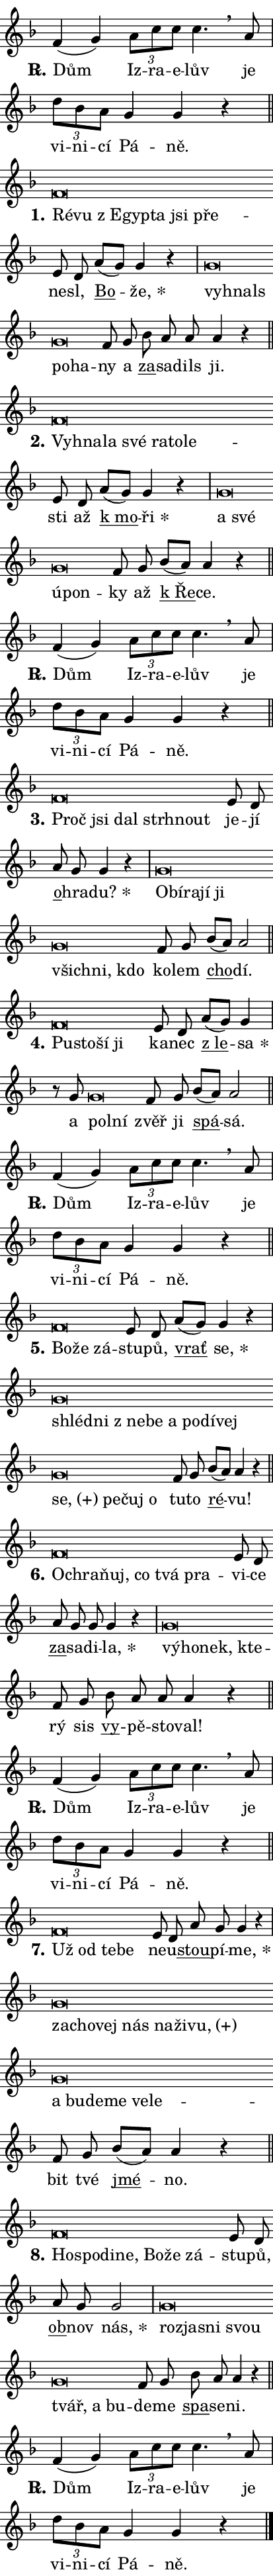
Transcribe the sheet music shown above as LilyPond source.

\version "2.24.0"
\header { tagline = "" }
\paper {
  indent = 0\cm
  top-margin = 0\cm
  right-margin = 0\cm
  bottom-margin = 0\cm
  left-margin = 0\cm
  paper-width = 7\cm
  page-breaking = #ly:one-page-breaking
  system-system-spacing.basic-distance = #11
  score-system-spacing.basic-distance = #11
  ragged-last = ##f
}


%% Author: Thomas Morley
%% https://lists.gnu.org/archive/html/lilypond-user/2020-05/msg00002.html
#(define (line-position grob)
"Returns position of @var[grob} in current system:
   @code{'start}, if at first time-step
   @code{'end}, if at last time-step
   @code{'middle} otherwise
"
  (let* ((col (ly:item-get-column grob))
         (ln (ly:grob-object col 'left-neighbor))
         (rn (ly:grob-object col 'right-neighbor))
         (col-to-check-left (if (ly:grob? ln) ln col))
         (col-to-check-right (if (ly:grob? rn) rn col))
         (break-dir-left
           (and
             (ly:grob-property col-to-check-left 'non-musical #f)
             (ly:item-break-dir col-to-check-left)))
         (break-dir-right
           (and
             (ly:grob-property col-to-check-right 'non-musical #f)
             (ly:item-break-dir col-to-check-right))))
        (cond ((eqv? 1 break-dir-left) 'start)
              ((eqv? -1 break-dir-right) 'end)
              (else 'middle))))

#(define (tranparent-at-line-position vctor)
  (lambda (grob)
  "Relying on @code{line-position} select the relevant enry from @var{vctor}.
Used to determine transparency,"
    (case (line-position grob)
      ((end) (not (vector-ref vctor 0)))
      ((middle) (not (vector-ref vctor 1)))
      ((start) (not (vector-ref vctor 2))))))

noteHeadBreakVisibility =
#(define-music-function (break-visibility)(vector?)
"Makes @code{NoteHead}s transparent relying on @var{break-visibility}"
#{
  \override NoteHead.transparent =
    #(tranparent-at-line-position break-visibility)
#})

#(define delete-ledgers-for-transparent-note-heads
  (lambda (grob)
    "Reads whether a @code{NoteHead} is transparent.
If so this @code{NoteHead} is removed from @code{'note-heads} from
@var{grob}, which is supposed to be @code{LedgerLineSpanner}.
As a result ledgers are not printed for this @code{NoteHead}"
    (let* ((nhds-array (ly:grob-object grob 'note-heads))
           (nhds-list
             (if (ly:grob-array? nhds-array)
                 (ly:grob-array->list nhds-array)
                 '()))
           ;; Relies on the transparent-property being done before
           ;; Staff.LedgerLineSpanner.after-line-breaking is executed.
           ;; This is fragile ...
           (to-keep
             (remove
               (lambda (nhd)
                 (ly:grob-property nhd 'transparent #f))
               nhds-list)))
      ;; TODO find a better method to iterate over grob-arrays, similiar
      ;; to filter/remove etc for lists
      ;; For now rebuilt from scratch
      (set! (ly:grob-object grob 'note-heads)  '())
      (for-each
        (lambda (nhd)
          (ly:pointer-group-interface::add-grob grob 'note-heads nhd))
        to-keep))))

hideNotes = {
  \noteHeadBreakVisibility #begin-of-line-visible
}
unHideNotes = {
  \noteHeadBreakVisibility #all-visible
}

% work-around for resetting accidentals
% https://lilypond.org/doc/v2.23/Documentation/notation/displaying-rhythms#unmetered-music
cadenzaMeasure = {
  \cadenzaOff
  \partial 1024 s1024
  \cadenzaOn
}

#(define-markup-command (accent layout props text) (markup?)
  "Underline accented syllable"
  (interpret-markup layout props
    #{\markup \override #'(offset . 4.3) \underline { #text }#}))

responsum = \markup \concat {
  "R" \hspace #-1.05 \path #0.1 #'((moveto 0 0.07) (lineto 0.9 0.8)) \hspace #0.05 "."
}

\layout {
    \context {
        \Staff
        \remove "Time_signature_engraver"
        \override LedgerLineSpanner.after-line-breaking = #delete-ledgers-for-transparent-note-heads
    }
    \context {
        \Voice {
            \override NoteHead.output-attributes = #'((class . "notehead"))
            \override Hairpin.height = #0.55
        }
    }
    \context {
        \Lyrics {
            \override StanzaNumber.output-attributes = #'((class . "stanzanumber"))
            \override LyricSpace.minimum-distance = #0.9
            \override LyricText.font-name = #"TeX Gyre Schola"
            \override LyricText.font-size = 1
            \override StanzaNumber.font-name = #"TeX Gyre Schola Bold"
            \override StanzaNumber.font-size = 1
        }
    }
}

% magnetic-lyrics.ily
%
%   written by
%     Jean Abou Samra <jean@abou-samra.fr>
%     Werner Lemberg <wl@gnu.org>
%
%   adapted by
%     Jiri Hon <jiri.hon@gmail.com>
%
% Version 2022-Apr-15

% https://www.mail-archive.com/lilypond-user@gnu.org/msg149350.html

#(define (Left_hyphen_pointer_engraver context)
   "Collect syllable-hyphen-syllable occurrences in lyrics and store
them in properties.  This engraver only looks to the left.  For
example, if the lyrics input is @code{foo -- bar}, it does the
following.

@itemize @bullet
@item
Set the @code{text} property of the @code{LyricHyphen} grob between
@q{foo} and @q{bar} to @code{foo}.

@item
Set the @code{left-hyphen} property of the @code{LyricText} grob with
text @q{foo} to the @code{LyricHyphen} grob between @q{foo} and
@q{bar}.
@end itemize

Use this auxiliary engraver in combination with the
@code{lyric-@/text::@/apply-@/magnetic-@/offset!} hook."
   (let ((hyphen #f)
         (text #f))
     (make-engraver
      (acknowledgers
       ((lyric-syllable-interface engraver grob source-engraver)
        (set! text grob)))
      (end-acknowledgers
       ((lyric-hyphen-interface engraver grob source-engraver)
        ;(when (not (grob::has-interface grob 'lyric-space-interface))
          (set! hyphen grob)));)
      ((stop-translation-timestep engraver)
       (when (and text hyphen)
         (ly:grob-set-object! text 'left-hyphen hyphen))
       (set! text #f)
       (set! hyphen #f)))))

#(define (lyric-text::apply-magnetic-offset! grob)
   "If the space between two syllables is less than the value in
property @code{LyricText@/.details@/.squash-threshold}, move the right
syllable to the left so that it gets concatenated with the left
syllable.

Use this function as a hook for
@code{LyricText@/.after-@/line-@/breaking} if the
@code{Left_@/hyphen_@/pointer_@/engraver} is active."
   (let ((hyphen (ly:grob-object grob 'left-hyphen #f)))
     (when hyphen
       (let ((left-text (ly:spanner-bound hyphen LEFT)))
         (when (grob::has-interface left-text 'lyric-syllable-interface)
           (let* ((common (ly:grob-common-refpoint grob left-text X))
                  (this-x-ext (ly:grob-extent grob common X))
                  (left-x-ext
                   (begin
                     ;; Trigger magnetism for left-text.
                     (ly:grob-property left-text 'after-line-breaking)
                     (ly:grob-extent left-text common X)))
                  ;; `delta` is the gap width between two syllables.
                  (delta (- (interval-start this-x-ext)
                            (interval-end left-x-ext)))
                  (details (ly:grob-property grob 'details))
                  (threshold (assoc-get 'squash-threshold details 0.2)))
             (when (< delta threshold)
               (let* (;; We have to manipulate the input text so that
                      ;; ligatures crossing syllable boundaries are not
                      ;; disabled.  For languages based on the Latin
                      ;; script this is essentially a beautification.
                      ;; However, for non-Western scripts it can be a
                      ;; necessity.
                      (lt (ly:grob-property left-text 'text))
                      (rt (ly:grob-property grob 'text))
                      (is-space (grob::has-interface hyphen 'lyric-space-interface))
                      (space (if is-space " " ""))
                      (space-markup (grob-interpret-markup grob " "))
                      (space-size (interval-length (ly:stencil-extent space-markup X)))
                      (extra-delta (if is-space space-size 0))
                      ;; Append new syllable.
                      (ltrt-space (if (and (string? lt) (string? rt))
                                (string-append lt space rt)
                                (make-concat-markup (list lt space rt))))
                      ;; Right-align `ltrt` to the right side.
                      (ltrt-space-markup (grob-interpret-markup
                               grob
                               (make-translate-markup
                                (cons (interval-length this-x-ext) 0)
                                (make-right-align-markup ltrt-space)))))
                 (begin
                   ;; Don't print `left-text`.
                   (ly:grob-set-property! left-text 'stencil #f)
                   ;; Set text and stencil (which holds all collected
                   ;; syllables so far) and shift it to the left.
                   (ly:grob-set-property! grob 'text ltrt-space)
                   (ly:grob-set-property! grob 'stencil ltrt-space-markup)
                   (ly:grob-translate-axis! grob (- (- delta extra-delta)) X))))))))))


#(define (lyric-hyphen::displace-bounds-first grob)
   ;; Make very sure this callback isn't triggered too early.
   (let ((left (ly:spanner-bound grob LEFT))
         (right (ly:spanner-bound grob RIGHT)))
     (ly:grob-property left 'after-line-breaking)
     (ly:grob-property right 'after-line-breaking)
     (ly:lyric-hyphen::print grob)))

squashThreshold = #0.4

\layout {
  \context {
    \Lyrics
    \consists #Left_hyphen_pointer_engraver
    \override LyricText.after-line-breaking =
      #lyric-text::apply-magnetic-offset!
    \override LyricHyphen.stencil = #lyric-hyphen::displace-bounds-first
    \override LyricText.details.squash-threshold = \squashThreshold
    \override LyricHyphen.minimum-distance = 0
    \override LyricHyphen.minimum-length = \squashThreshold
  }
}

squash = \override LyricText.details.squash-threshold = 9999
unSquash = \override LyricText.details.squash-threshold = \squashThreshold

left = \override LyricText.self-alignment-X = #LEFT
unLeft = \revert LyricText.self-alignment-X

starOffset = #(lambda (grob) 
                (let ((x_offset (ly:self-alignment-interface::aligned-on-x-parent grob)))
                  (if (= x_offset 0) 0 (+ x_offset 1.2))))

star = #(define-music-function (syllable)(string?)
"Append star separator at the end of a syllable"
#{
  \once \override LyricText.X-offset = #starOffset
  \lyricmode { \markup {
    #syllable
    \override #'((font-name . "TeX Gyre Schola Bold")) \hspace #0.2 \lower #0.65 \larger "*"
  } }
#})

starAccent = #(define-music-function (syllable)(string?)
"Append star separator at the end of a syllable and make accent"
#{
  \once \override LyricText.X-offset = #starOffset
  \lyricmode { \markup {
    \accent #syllable
    \override #'((font-name . "TeX Gyre Schola Bold")) \hspace #0.2 \lower #0.65 \larger "*"
  } }
#})

breath = #(define-music-function (syllable)(string?)
"Append breathing indicator at the end of a syllable"
#{
  \lyricmode { \markup { #syllable "+" } }
#})

optionalBreath = #(define-music-function (syllable)(string?)
"Append optional breathing indicator at the end of a syllable"
#{
  \lyricmode { \markup { #syllable "(+)" } }
#})


\score {
    <<
        \new Voice = "melody" { \cadenzaOn \key f \major \relative { f'4( g) \bar "" \tuplet 3/2 {a8[c c] } c4. \breathe \bar "" a8 \cadenzaMeasure \bar "|" \tuplet 3/2 {d8[bes a] } \bar "" g4 g r \cadenzaMeasure \bar "||" \break } }
        \new Lyrics \lyricsto "melody" { \lyricmode { \set stanza = \responsum
Dům Iz -- ra -- e -- lův je vi -- ni -- cí Pá -- ně. } }
    >>
    \layout {}
}

\score {
    <<
        \new Voice = "melody" { \cadenzaOn \key f \major \relative { f'\breve*1/16 \hideNotes \breve*1/16 \bar "" \breve*1/16 \bar "" \breve*1/16 \bar "" \breve*1/16 \bar "" \breve*1/16 \breve*1/16 \bar "" \unHideNotes e8 d \bar "" a'[( g)] g4 r \cadenzaMeasure \bar "|" g\breve*1/16 \hideNotes \breve*1/16 \bar "" \breve*1/16 \breve*1/16 \bar "" \unHideNotes f8 g \bar "" bes a a a4 r \cadenzaMeasure \bar "||" \break } }
        \new Lyrics \lyricsto "melody" { \lyricmode { \set stanza = "1."
\left Ré -- \squash vu "z E" -- gyp -- ta jsi pře -- \unLeft \unSquash ne -- sl, \markup \accent Bo -- \star že, \left vy -- \squash hnals po -- ha -- \unLeft \unSquash ny a \markup \accent za -- sa -- dils ji. } }
    >>
    \layout {}
}

\score {
    <<
        \new Voice = "melody" { \cadenzaOn \key f \major \relative { f'\breve*1/16 \hideNotes \breve*1/16 \bar "" \breve*1/16 \bar "" \breve*1/16 \bar "" \breve*1/16 \bar "" \breve*1/16 \breve*1/16 \bar "" \unHideNotes e8 d \bar "" a'[( g)] g4 r \cadenzaMeasure \bar "|" g\breve*1/16 \hideNotes \breve*1/16 \bar "" \breve*1/16 \breve*1/16 \bar "" \unHideNotes f8 g \bar "" bes[( a)] a4 r \cadenzaMeasure \bar "||" \break } }
        \new Lyrics \lyricsto "melody" { \lyricmode { \set stanza = "2."
\left Vy -- \squash hna -- la své ra -- to -- le -- \unLeft \unSquash sti až \markup \accent "k mo" -- \star ři \left a \squash své ú -- pon -- \unLeft \unSquash ky až \markup \accent "k Ře" -- ce. } }
    >>
    \layout {}
}

\score {
    <<
        \new Voice = "melody" { \cadenzaOn \key f \major \relative { f'4( g) \bar "" \tuplet 3/2 {a8[c c] } c4. \breathe \bar "" a8 \cadenzaMeasure \bar "|" \tuplet 3/2 {d8[bes a] } \bar "" g4 g r \cadenzaMeasure \bar "||" \break } }
        \new Lyrics \lyricsto "melody" { \lyricmode { \set stanza = \responsum
Dům Iz -- ra -- e -- lův je vi -- ni -- cí Pá -- ně. } }
    >>
    \layout {}
}

\score {
    <<
        \new Voice = "melody" { \cadenzaOn \key f \major \relative { f'\breve*1/16 \hideNotes \breve*1/16 \bar "" \breve*1/16 \bar "" \breve*1/16 \breve*1/16 \bar "" \unHideNotes e8 d \bar "" a' g g4 r \cadenzaMeasure \bar "|" g\breve*1/16 \hideNotes \breve*1/16 \bar "" \breve*1/16 \bar "" \breve*1/16 \bar "" \breve*1/16 \bar "" \breve*1/16 \bar "" \breve*1/16 \breve*1/16 \bar "" \unHideNotes f8 g \bar "" bes[( a)] a2 \cadenzaMeasure \bar "||" \break } }
        \new Lyrics \lyricsto "melody" { \lyricmode { \set stanza = "3."
\left Proč \squash jsi dal strh -- nout \unLeft \unSquash je -- jí \markup \accent o -- hra -- \star du? \left O -- \squash bí -- ra -- jí ji všich -- ni, kdo \unLeft \unSquash ko -- lem \markup \accent cho -- dí. } }
    >>
    \layout {}
}

\score {
    <<
        \new Voice = "melody" { \cadenzaOn \key f \major \relative { f'\breve*1/16 \hideNotes \breve*1/16 \bar "" \breve*1/16 \breve*1/16 \bar "" \unHideNotes e8 d \bar "" a'[( g)] g4 \cadenzaMeasure \bar "|" r8 g8 g\breve*1/16 \hideNotes \breve*1/16 \bar "" \unHideNotes f8 g \bar "" bes[( a)] a2 \cadenzaMeasure \bar "||" \break } }
        \new Lyrics \lyricsto "melody" { \lyricmode { \set stanza = "4."
\left Pu -- \squash sto -- ší ji \unLeft \unSquash ka -- nec \markup \accent "z le" -- \star sa a \left pol -- \squash ní \unLeft \unSquash zvěř ji \markup \accent spá -- sá. } }
    >>
    \layout {}
}

\score {
    <<
        \new Voice = "melody" { \cadenzaOn \key f \major \relative { f'4( g) \bar "" \tuplet 3/2 {a8[c c] } c4. \breathe \bar "" a8 \cadenzaMeasure \bar "|" \tuplet 3/2 {d8[bes a] } \bar "" g4 g r \cadenzaMeasure \bar "||" \break } }
        \new Lyrics \lyricsto "melody" { \lyricmode { \set stanza = \responsum
Dům Iz -- ra -- e -- lův je vi -- ni -- cí Pá -- ně. } }
    >>
    \layout {}
}

\score {
    <<
        \new Voice = "melody" { \cadenzaOn \key f \major \relative { f'\breve*1/16 \hideNotes \breve*1/16 \breve*1/16 \bar "" \unHideNotes e8 d \bar "" a'[( g)] g4 r \cadenzaMeasure \bar "|" g\breve*1/16 \hideNotes \breve*1/16 \bar "" \breve*1/16 \bar "" \breve*1/16 \bar "" \breve*1/16 \bar "" \breve*1/16 \bar "" \breve*1/16 \bar "" \breve*1/16 \bar "" \breve*1/16 \bar "" \breve*1/16 \bar "" \breve*1/16 \breve*1/16 \bar "" \unHideNotes f8 g \bar "" bes[( a)] a4 r \cadenzaMeasure \bar "||" \break } }
        \new Lyrics \lyricsto "melody" { \lyricmode { \set stanza = "5."
\left Bo -- \squash že zá -- \unLeft \unSquash stu -- pů, \markup \accent vrať \star se, \left shléd -- \squash ni "z ne" -- be a po -- dí -- vej \optionalBreath se, pe -- čuj o \unLeft \unSquash tu -- to \markup \accent ré -- vu! } }
    >>
    \layout {}
}

\score {
    <<
        \new Voice = "melody" { \cadenzaOn \key f \major \relative { f'\breve*1/16 \hideNotes \breve*1/16 \bar "" \breve*1/16 \bar "" \breve*1/16 \bar "" \breve*1/16 \breve*1/16 \bar "" \unHideNotes e8 d \bar "" a' g g g4 r \cadenzaMeasure \bar "|" g\breve*1/16 \hideNotes \breve*1/16 \bar "" \breve*1/16 \breve*1/16 \bar "" \unHideNotes f8 g \bar "" bes a a a4 r \cadenzaMeasure \bar "||" \break } }
        \new Lyrics \lyricsto "melody" { \lyricmode { \set stanza = "6."
\left O -- \squash chra -- ňuj, co tvá pra -- \unLeft \unSquash vi -- ce \markup \accent za -- sa -- di -- \star la, \left vý -- \squash ho -- nek, kte -- \unLeft \unSquash rý sis \markup \accent vy -- pě -- sto -- val! } }
    >>
    \layout {}
}

\score {
    <<
        \new Voice = "melody" { \cadenzaOn \key f \major \relative { f'4( g) \bar "" \tuplet 3/2 {a8[c c] } c4. \breathe \bar "" a8 \cadenzaMeasure \bar "|" \tuplet 3/2 {d8[bes a] } \bar "" g4 g r \cadenzaMeasure \bar "||" \break } }
        \new Lyrics \lyricsto "melody" { \lyricmode { \set stanza = \responsum
Dům Iz -- ra -- e -- lův je vi -- ni -- cí Pá -- ně. } }
    >>
    \layout {}
}

\score {
    <<
        \new Voice = "melody" { \cadenzaOn \key f \major \relative { f'\breve*1/16 \hideNotes \breve*1/16 \bar "" \breve*1/16 \breve*1/16 \bar "" \unHideNotes e8 d \bar "" a' g g4 r \cadenzaMeasure \bar "|" g\breve*1/16 \hideNotes \breve*1/16 \bar "" \breve*1/16 \bar "" \breve*1/16 \bar "" \breve*1/16 \bar "" \breve*1/16 \bar "" \breve*1/16 \bar "" \breve*1/16 \bar "" \breve*1/16 \bar "" \breve*1/16 \bar "" \breve*1/16 \bar "" \breve*1/16 \breve*1/16 \bar "" \unHideNotes f8 g \bar "" bes[( a)] a4 r \cadenzaMeasure \bar "||" \break } }
        \new Lyrics \lyricsto "melody" { \lyricmode { \set stanza = "7."
\left Už \squash od te -- be \unLeft \unSquash ne -- u -- \markup \accent stou -- pí -- \star me, \left za -- \squash cho -- vej nás na -- ži -- \optionalBreath vu, a bu -- de -- me ve -- le -- \unLeft \unSquash bit tvé \markup \accent jmé -- no. } }
    >>
    \layout {}
}

\score {
    <<
        \new Voice = "melody" { \cadenzaOn \key f \major \relative { f'\breve*1/16 \hideNotes \breve*1/16 \bar "" \breve*1/16 \bar "" \breve*1/16 \bar "" \breve*1/16 \bar "" \breve*1/16 \breve*1/16 \bar "" \unHideNotes e8 d \bar "" a' g g2 \cadenzaMeasure \bar "|" g\breve*1/16 \hideNotes \breve*1/16 \bar "" \breve*1/16 \bar "" \breve*1/16 \bar "" \breve*1/16 \bar "" \breve*1/16 \breve*1/16 \bar "" \unHideNotes f8 g \bar "" bes a a4 r \cadenzaMeasure \bar "||" \break } }
        \new Lyrics \lyricsto "melody" { \lyricmode { \set stanza = "8."
\left Ho -- \squash spo -- di -- ne, Bo -- že zá -- \unLeft \unSquash stu -- pů, \markup \accent ob -- nov \star nás, \left roz -- \squash ja -- sni svou tvář, a bu -- \unLeft \unSquash de -- me \markup \accent spa -- se -- ni. } }
    >>
    \layout {}
}

\score {
    <<
        \new Voice = "melody" { \cadenzaOn \key f \major \relative { f'4( g) \bar "" \tuplet 3/2 {a8[c c] } c4. \breathe \bar "" a8 \cadenzaMeasure \bar "|" \tuplet 3/2 {d8[bes a] } \bar "" g4 g r \cadenzaMeasure \bar "||" \break } \bar "|." }
        \new Lyrics \lyricsto "melody" { \lyricmode { \set stanza = \responsum
Dům Iz -- ra -- e -- lův je vi -- ni -- cí Pá -- ně. } }
    >>
    \layout {}
}
